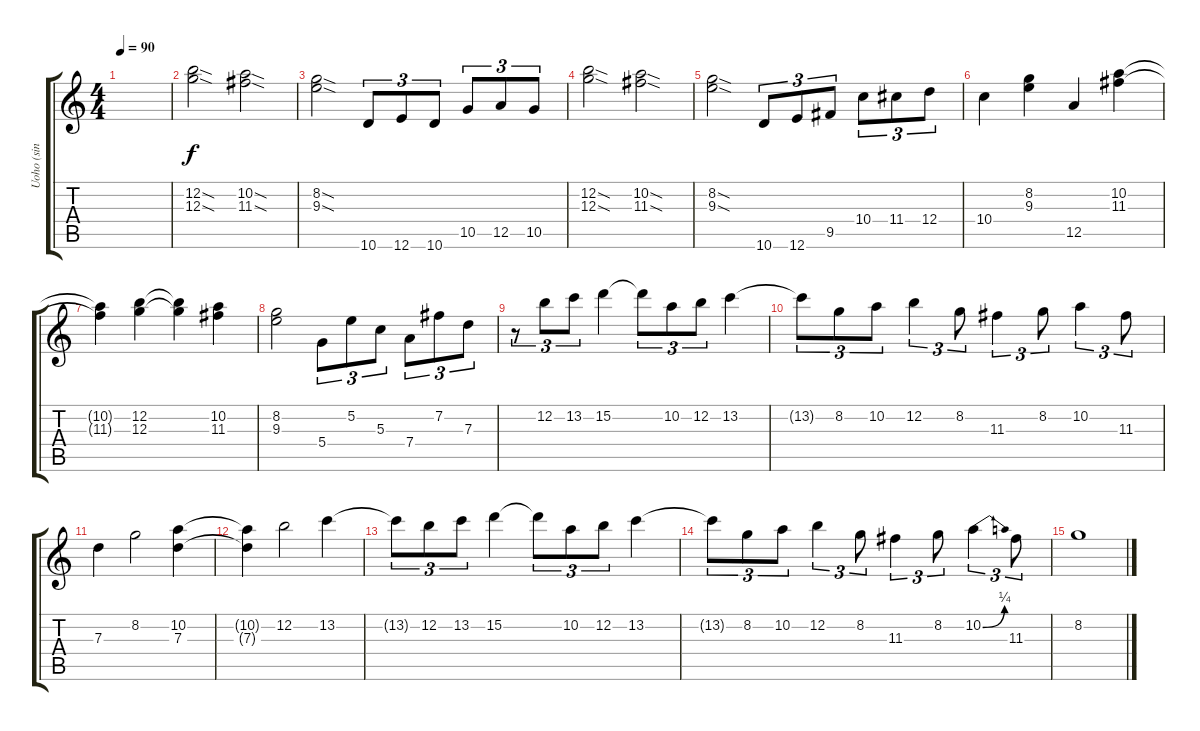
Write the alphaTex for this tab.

\track ("Uoho (sin distorsion)" "Uoho (sin ") {instrument electricguitarclean}
\staff {score tabs}
\tuning (E4 B3 G3 D3 A2 E2) {hide}
\ts (4 4)
\tempo 90
\clef g2
\ks c
|
(12.2{sod} 12.3{sod}).2 (10.2{sod} 11.3{sod}).2 |
(8.2{sod} 9.3{sod}).2 10.6.8{tu (3 2)} 12.6.8{tu (3 2)} 10.6.8{tu (3 2)} 10.5.8{tu (3 2)} 12.5.8{tu (3 2)} 10.5.8{tu (3 2)} |
(12.2{sod} 12.3{sod}).2 (10.2{sod} 11.3{sod}).2 |
(8.2{sod} 9.3{sod}).2 10.6.8{tu (3 2)} 12.6.8{tu (3 2)} 9.5.8{tu (3 2)} 10.4.8{tu (3 2)} 11.4.8{tu (3 2)} 12.4.8{tu (3 2)} |
10.4.4 (8.2 9.3).4 12.5.4 (10.2 11.3).4 |
(10.2{t} 11.3{t}).4 (12.2 12.3).4 (12.2{t} 12.3{t}).4 (10.2 11.3).4 |
(8.2 9.3).2 5.4.8{tu (3 2)} 5.2.8{tu (3 2)} 5.3.8{tu (3 2)} 7.4.8{tu (3 2)} 7.2.8{tu (3 2)} 7.3.8{tu (3 2)} |
r.8{tu (3 2)} 12.2.8{tu (3 2)} 13.2.8{tu (3 2)} 15.2.4 15.2{t}.8{tu (3 2)} 10.2.8{tu (3 2)} 12.2.8{tu (3 2)} 13.2.4 |
13.2{t}.8{tu (3 2)} 8.2.8{tu (3 2)} 10.2.8{tu (3 2)} 12.2.4{tu (3 2)} 8.2.8{tu (3 2)} 11.3.4{tu (3 2)} 8.2.8{tu (3 2)} 10.2.4{tu (3 2)} 11.3.8{tu (3 2)} |
7.3.4 8.2.2 (10.2 7.3).4 |
(10.2{t} 7.3{t}).4 12.2.2 13.2.4 |
13.2{t}.8{tu (3 2)} 12.2.8{tu (3 2)} 13.2.8{tu (3 2)} 15.2.4 15.2{t}.8{tu (3 2)} 10.2.8{tu (3 2)} 12.2.8{tu (3 2)} 13.2.4 |
13.2{t}.8{tu (3 2)} 8.2.8{tu (3 2)} 10.2.8{tu (3 2)} 12.2.4{tu (3 2)} 8.2.8{tu (3 2)} 11.3.4{tu (3 2)} 8.2.8{tu (3 2)} 10.2{be (bend 0 0 60 1)}.4{tu (3 2)} 11.3.8{tu (3 2)} |
8.2.1
